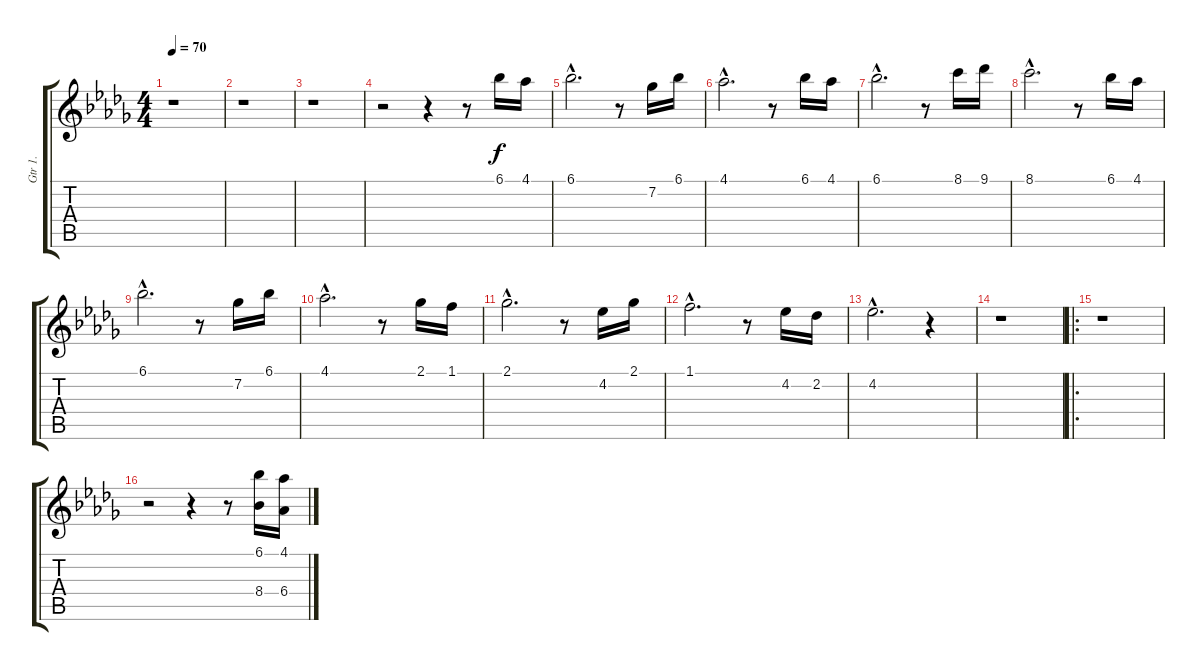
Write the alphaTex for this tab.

\track ("Gtr 1." "Gtr 1.") {instrument overdrivenguitar}
\staff {score tabs}
\tuning (E4 B3 G3 D3 A2 E2) {hide}
\ts (4 4)
\tempo 70
\clef g2
\ks db
r.1{dy f instrument overdrivenguitar} |
r.1 |
r.1 |
r.2 r.4 r.8 6.1.16 4.1.16 |
6.1{hac}.2{d} r.8 7.2.16 6.1.16 |
4.1{hac}.2{d} r.8 6.1.16 4.1.16 |
6.1{hac}.2{d} r.8 8.1.16 9.1.16 |
8.1{hac}.2{d} r.8 6.1.16 4.1.16 |
6.1{hac}.2{d} r.8 7.2.16 6.1.16 |
4.1{hac}.2{d} r.8 2.1.16 1.1.16 |
2.1{hac}.2{d} r.8 4.2.16 2.1.16 |
1.1{hac}.2{d} r.8 4.2.16 2.2.16 |
4.2{hac}.2{d} r.4 |
r.1 |
\ro
r.1 |
r.2 r.4 r.8 (6.1 8.4).16 (4.1 6.4).16
